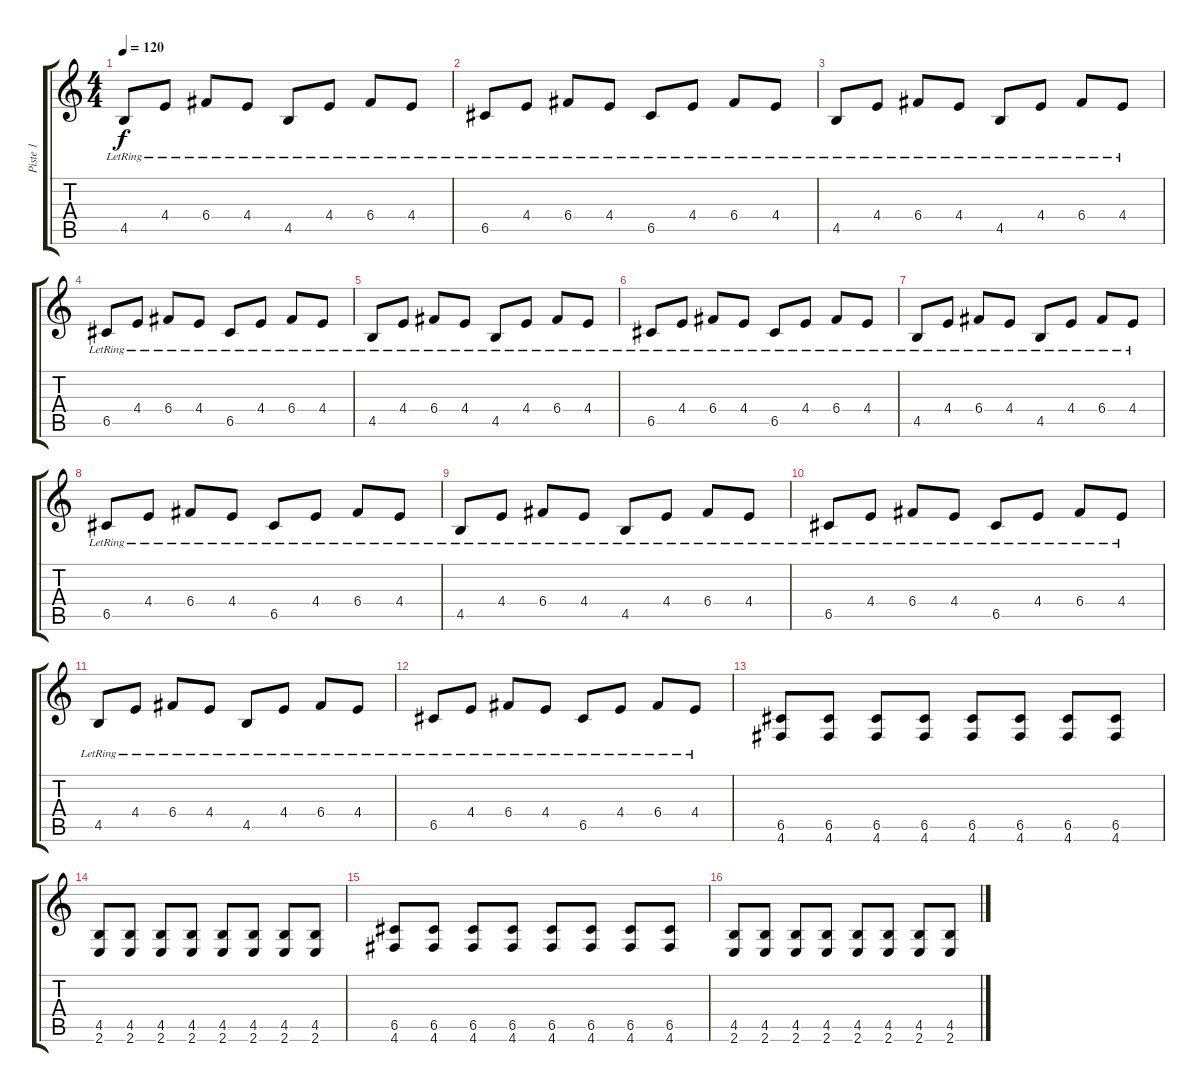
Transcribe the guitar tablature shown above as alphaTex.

\track ("Piste 1" "Piste 1") {instrument distortionguitar}
\staff {score tabs}
\tuning (D4 A3 F3 C3 G2 D2) {hide}
\ts (4 4)
\tempo 120
\clef g2
\ks c
4.5{lr}.8{dy f instrument distortionguitar} 4.4{lr}.8 6.4{lr}.8 4.4{lr}.8 4.5{lr}.8 4.4{lr}.8 6.4{lr}.8 4.4{lr}.8 |
6.5{lr}.8 4.4{lr}.8 6.4{lr}.8 4.4{lr}.8 6.5{lr}.8 4.4{lr}.8 6.4{lr}.8 4.4{lr}.8 |
4.5{lr}.8{instrument distortionguitar} 4.4{lr}.8 6.4{lr}.8 4.4{lr}.8 4.5{lr}.8 4.4{lr}.8 6.4{lr}.8 4.4{lr}.8 |
6.5{lr}.8 4.4{lr}.8 6.4{lr}.8 4.4{lr}.8 6.5{lr}.8 4.4{lr}.8 6.4{lr}.8 4.4{lr}.8 |
4.5{lr}.8{instrument distortionguitar} 4.4{lr}.8 6.4{lr}.8 4.4{lr}.8 4.5{lr}.8 4.4{lr}.8 6.4{lr}.8 4.4{lr}.8 |
6.5{lr}.8 4.4{lr}.8 6.4{lr}.8 4.4{lr}.8 6.5{lr}.8 4.4{lr}.8 6.4{lr}.8 4.4{lr}.8 |
4.5{lr}.8{instrument distortionguitar} 4.4{lr}.8 6.4{lr}.8 4.4{lr}.8 4.5{lr}.8 4.4{lr}.8 6.4{lr}.8 4.4{lr}.8 |
6.5{lr}.8 4.4{lr}.8 6.4{lr}.8 4.4{lr}.8 6.5{lr}.8 4.4{lr}.8 6.4{lr}.8 4.4{lr}.8 |
4.5{lr}.8{instrument distortionguitar} 4.4{lr}.8 6.4{lr}.8 4.4{lr}.8 4.5{lr}.8 4.4{lr}.8 6.4{lr}.8 4.4{lr}.8 |
6.5{lr}.8 4.4{lr}.8 6.4{lr}.8 4.4{lr}.8 6.5{lr}.8 4.4{lr}.8 6.4{lr}.8 4.4{lr}.8 |
4.5{lr}.8{instrument distortionguitar} 4.4{lr}.8 6.4{lr}.8 4.4{lr}.8 4.5{lr}.8 4.4{lr}.8 6.4{lr}.8 4.4{lr}.8 |
6.5{lr}.8 4.4{lr}.8 6.4{lr}.8 4.4{lr}.8 6.5{lr}.8 4.4{lr}.8 6.4{lr}.8 4.4{lr}.8 |
(6.5 4.6).8 (6.5 4.6).8 (6.5 4.6).8 (6.5 4.6).8 (6.5 4.6).8 (6.5 4.6).8 (6.5 4.6).8 (6.5 4.6).8 |
(4.5 2.6).8 (4.5 2.6).8 (4.5 2.6).8 (4.5 2.6).8 (4.5 2.6).8 (4.5 2.6).8 (4.5 2.6).8 (4.5 2.6).8 |
(6.5 4.6).8 (6.5 4.6).8 (6.5 4.6).8 (6.5 4.6).8 (6.5 4.6).8 (6.5 4.6).8 (6.5 4.6).8 (6.5 4.6).8 |
(4.5 2.6).8 (4.5 2.6).8 (4.5 2.6).8 (4.5 2.6).8 (4.5 2.6).8 (4.5 2.6).8 (4.5 2.6).8 (4.5 2.6).8
